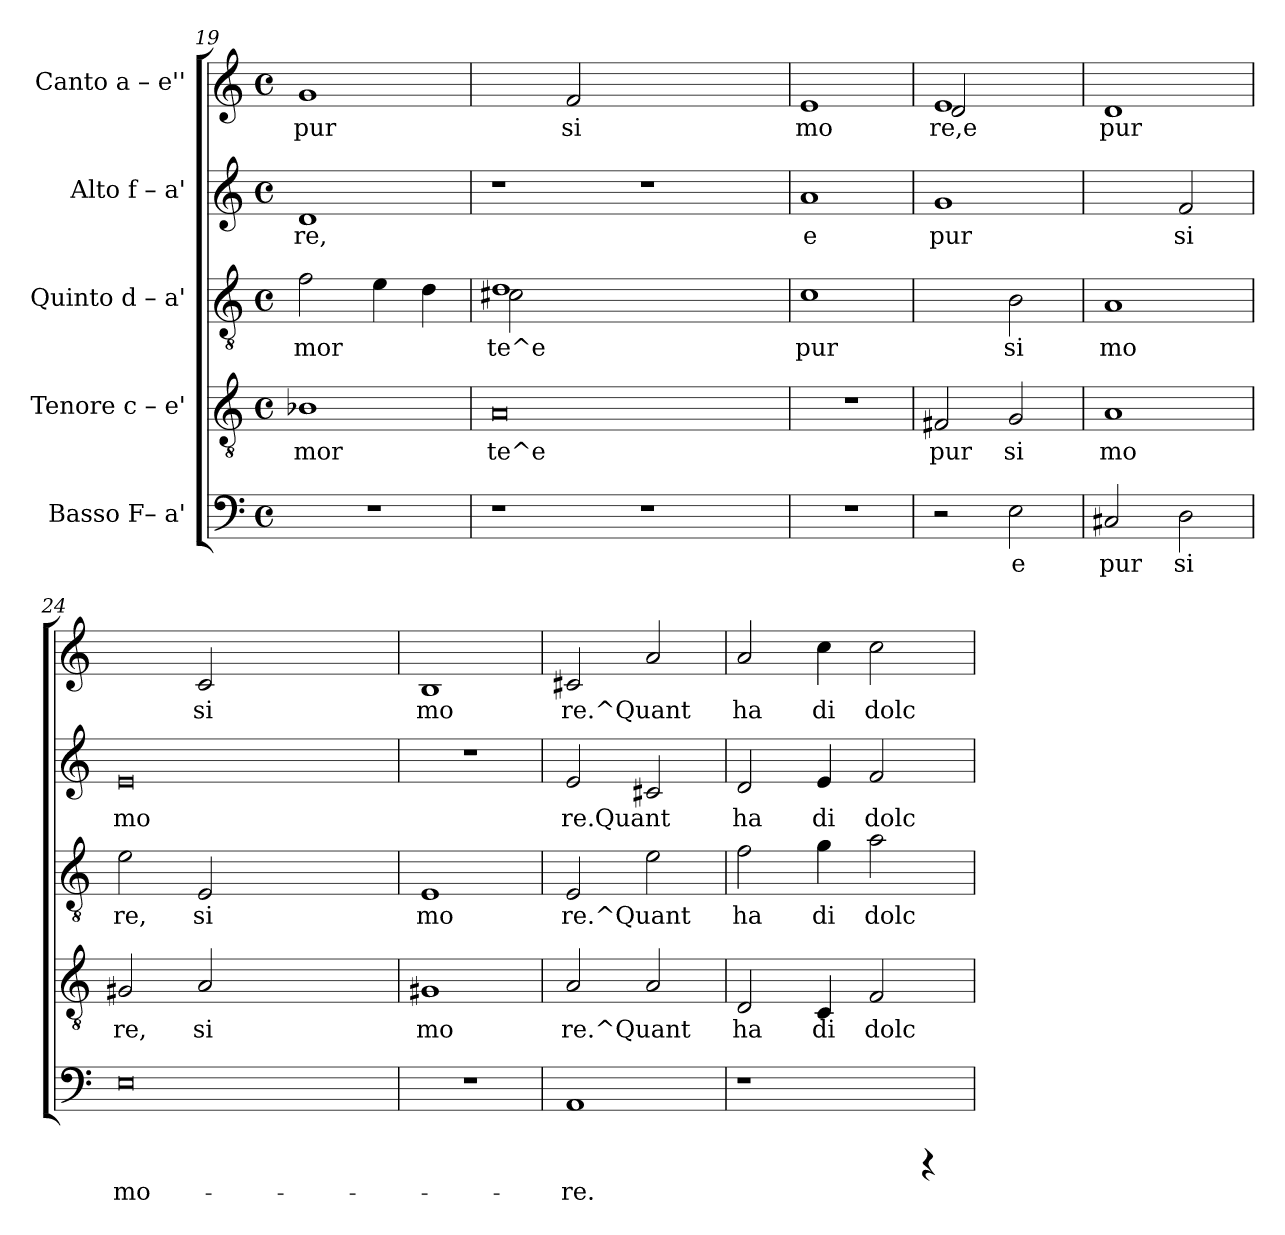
**kern	**text	**kern	**text	**kern	**text	**kern	**text	**kern	**text
*part5	*part5	*part4	*part4	*part3	*part3	*part2	*part2	*part1	*part1
*staff5	*staff5	*staff4	*staff4	*staff3	*staff3	*staff2	*staff2	*staff1	*staff1
*I"Basso  F– a'	*	*I"Tenore  c – e'	*	*I"Quinto  d – a'	*	*I"Alto  f – a'	*	*I"Canto  a – e''	*
*clefF4	*	*clefGv2	*	*clefGv2	*	*clefG2	*	*clefG2	*
*k[]	*	*k[]	*	*k[]	*	*k[]	*	*k[]	*
*C:	*	*C:	*	*C:	*	*C:	*	*C:	*
*M4/4	*	*M4/4	*	*M4/4	*	*M4/4	*	*M4/4	*
*met(c)	*	*met(c)	*	*met(c)	*	*met(c)	*	*met(c)	*
=19	=19	=19	=19	=19	=19	=19	=19	=19	=19
!	!	!	!LO:LY:b:rj	!	!LO:LY:b:rj	!	!LO:LY:b:rj	!	!LO:LY:b:rj
1r	.	1B-X	mor	2f\	mor	1d	re,	1g	pur
!	!	!	!	!	!LO:LY:b:rj	!	!	!	!
.	.	.	.	4e\	.	.	.	.	.
!	!	!	!	!	!LO:LY:b:rj	!	!	!	!
.	.	.	.	4d\	.	.	.	.	.
=20	=20	=20	=20	=20	=20	=20	=20	=20	=20
!	!	!	!LO:LY:b:rj	!	!LO:LY:b:rj	!	!	!	!
*	*	*	*	*^	*	*	*	*	*
1r	.	0A	te^e	1d	2c#X\	te^e	1r	.	2ryy	.
!	!	!	!	!	!	!	!	!	!	!LO:LY:b:rj
.	.	.	.	.	1ryy	.	.	.	2f/	si
1r	.	.	.	1ryy	.	.	1r	.	1ryy	.
.	.	.	.	.	2ryy	.	.	.	.	.
=21	=21	=21	=21	=21	=21	=21	=21	=21	=21	=21
!	!	!	!	!	!	!LO:LY:b:rj	!	!LO:LY:b:rj	!	!LO:LY:b:rj
*	*	*	*	*v	*v	*	*	*	*	*
1r	.	1r	.	1c	pur	1a	e	1e	mo
=22	=22	=22	=22	=22	=22	=22	=22	=22	=22
!	!	!	!LO:LY:b:rj	!	!	!	!LO:LY:b:rj	!	!LO:LY:b:rj
*	*	*	*	*	*	*	*	*^	*
2r	.	2F#X/	pur	2ryy	.	1g	pur	1e	2d/	re,e
!	!LO:LY:b:cj	!	!LO:LY:b:rj	!	!LO:LY:b:rj	!	!	!	!	!
2E\	e	2G/	si	2B\	si	.	.	.	2ryy	.
=23	=23	=23	=23	=23	=23	=23	=23	=23	=23	=23
!	!LO:LY:b:cj	!	!LO:LY:b:rj	!	!LO:LY:b:rj	!	!	!	!	!LO:LY:b:rj
*	*	*	*	*	*	*	*	*v	*v	*
2C#X/	pur	1A	mo	1A	mo	2ryy	.	1d	pur
!	!LO:LY:b:cj	!	!	!	!	!	!LO:LY:b:rj	!	!
2D\	si	.	.	.	.	2f/	si	.	.
=24	=24	=24	=24	=24	=24	=24	=24	=24	=24
!	!LO:LY:b:cj	!	!LO:LY:b:rj	!	!LO:LY:b:rj	!	!LO:LY:b:rj	!	!
0E	mo-	2G#X/	re,	2e\	re,	0e	mo	2ryy	.
!	!	!	!LO:LY:b:rj	!	!LO:LY:b:rj	!	!	!	!LO:LY:b:rj
.	.	2A/	si	2E/	si	.	.	2c/	si
.	.	1ryy	.	1ryy	.	.	.	1ryy	.
!!LO:LB:g=z
=25	=25	=25	=25	=25	=25	=25	=25	=25	=25
!	!	!	!LO:LY:b:rj	!	!LO:LY:b:rj	!	!	!	!LO:LY:b:rj
1r	.	1G#X	mo	1E	mo	1r	.	1B	mo
=26	=26	=26	=26	=26	=26	=26	=26	=26	=26
!	!LO:LY:b:cj	!	!LO:LY:b:rj	!	!LO:LY:b:rj	!	!LO:LY:b:rj	!	!LO:LY:b:rj
1AA	-re.	2A/	re.^Quant	2E/	re.^Quant	2e/	re.Quant	2c#X/	re.^Quant
!	!	!	!LO:LY:b:rj	!	!LO:LY:b:rj	!	!LO:LY:b:rj	!	!LO:LY:b:rj
.	.	2A/	.	2e\	.	2c#X/	.	2a/	.
=27	=27	=27	=27	=27	=27	=27	=27	=27	=27
!	!	!	!LO:LY:b:rj	!	!LO:LY:b:rj	!	!LO:LY:b:rj	!	!LO:LY:b:rj
1r	.	2D/	ha	2f\	ha	2d/	ha	2a/	ha
!	!	!	!LO:LY:b:rj	!	!LO:LY:b:rj	!	!LO:LY:b:rj	!	!LO:LY:b:rj
.	.	4C/	di	4g\	di	4e/	di	4cc\	di
!	!	!	!LO:LY:b:rj	!	!LO:LY:b:rj	!	!LO:LY:b:rj	!	!LO:LY:b:rj
.	.	2F/	dolc	2a\	dolc	2f/	dolc	2cc\	dolc
4rCCC	.	.	.	.	.	.	.	.	.
=	=	=	=	=	=	=	=	=	=
*-	*-	*-	*-	*-	*-	*-	*-	*-	*-
